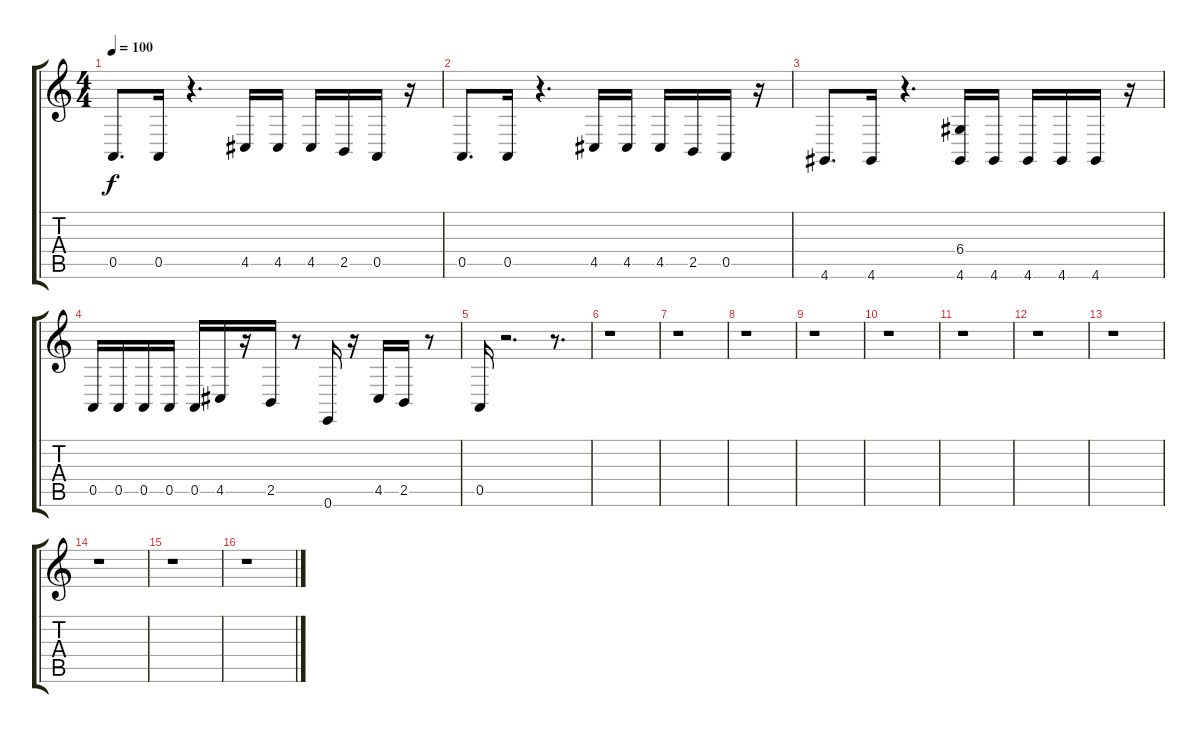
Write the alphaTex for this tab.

\track "" {instrument trumpet}
\staff {score tabs}
\tuning (E4 B3 G3 D3 A2 E2) {hide}
\ts (4 4)
\tempo 100
\clef g2
\ks c
0.5.8{d dy f} 0.5.16 r.4{d} 4.5.16 4.5.16 4.5.16 2.5.16 0.5.16 r.16 |
0.5.8{d} 0.5.16 r.4{d} 4.5.16 4.5.16 4.5.16 2.5.16 0.5.16 r.16 |
4.6.8{d} 4.6.16 r.4{d} (6.4 4.6).16 4.6.16 4.6.16 4.6.16 4.6.16 r.16 |
0.5.16 0.5.16 0.5.16 0.5.16 0.5.16 4.5.16 r.16 2.5.16 r.8 0.6.16 r.16 4.5.16 2.5.16 r.8 |
0.5.16 r.2{d} r.8{d} |
r.1 |
r.1 |
r.1 |
r.1 |
r.1 |
r.1 |
r.1 |
r.1 |
r.1 |
r.1 |
r.1
